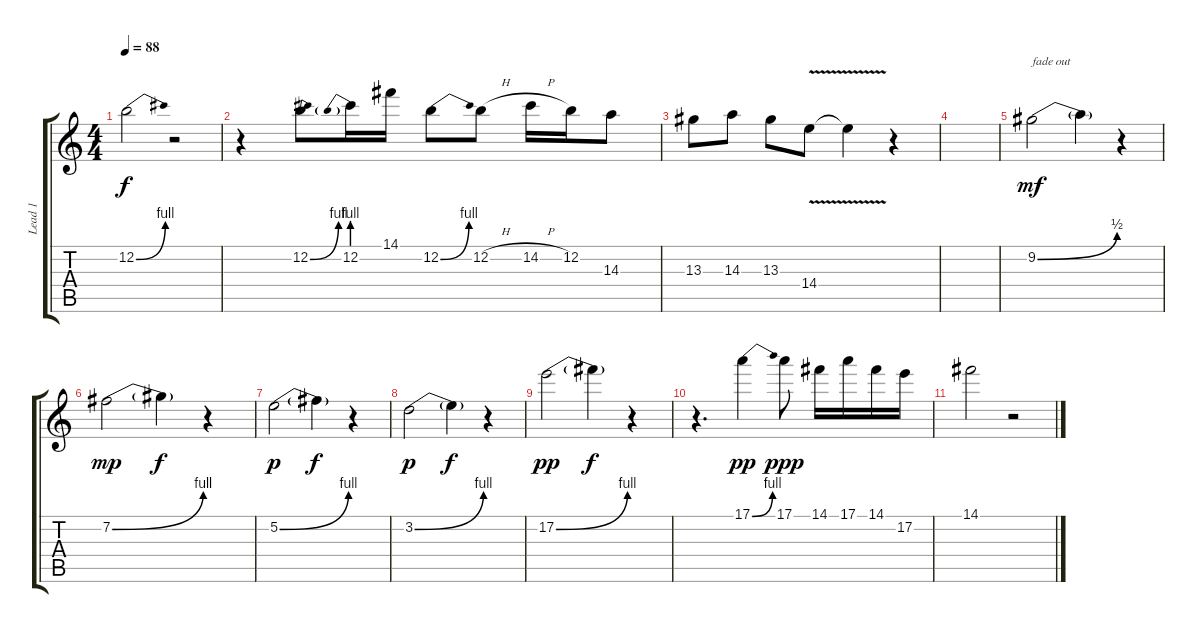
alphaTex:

\track ("Lead 1" "Lead 1") {instrument overdrivenguitar}
\staff {score tabs}
\tuning (E4 B3 G3 D3 A2 E2) {hide}
\ts (4 4)
\tempo 88
\clef g2
\ks c
12.2{be (bend 0 0 60 4)}.2{dy f} r.2 |
r.4 12.2{be (bend 0 0 60 4)}.8 12.2{be (prebend 0 4 60 4)}.16 14.1.16 12.2{be (bend 0 0 60 4)}.8 12.2{h}.8 14.2{h}.16 12.2.16 14.3.8 |
13.3.8 14.3.8 13.3.8 14.4{v}.8 14.4{t}.4 r.4 |
|
9.2{be (bend 0 0 60 2)}.2{txt "fade out" dy mf} 9.2{t}.4 r.4 |
7.2{be (bend 0 0 60 4)}.2{dy mp} 7.2{t}.4{dy f} r.4 |
5.2{be (bend 0 0 60 4)}.2{dy p} 5.2{t}.4{dy f} r.4 |
3.2{be (bend 0 0 60 4)}.2{dy p} 3.2{t}.4{dy f} r.4 |
17.2{be (bend 0 0 60 4)}.2{dy pp} 17.2{t}.4{dy f} r.4 |
r.4{d} 17.1{be (bend 0 0 60 4)}.4{dy pp} 17.1.8{dy ppp} 14.1.16 17.1.16 14.1.16 17.2.16 |
14.1.2 r.2
